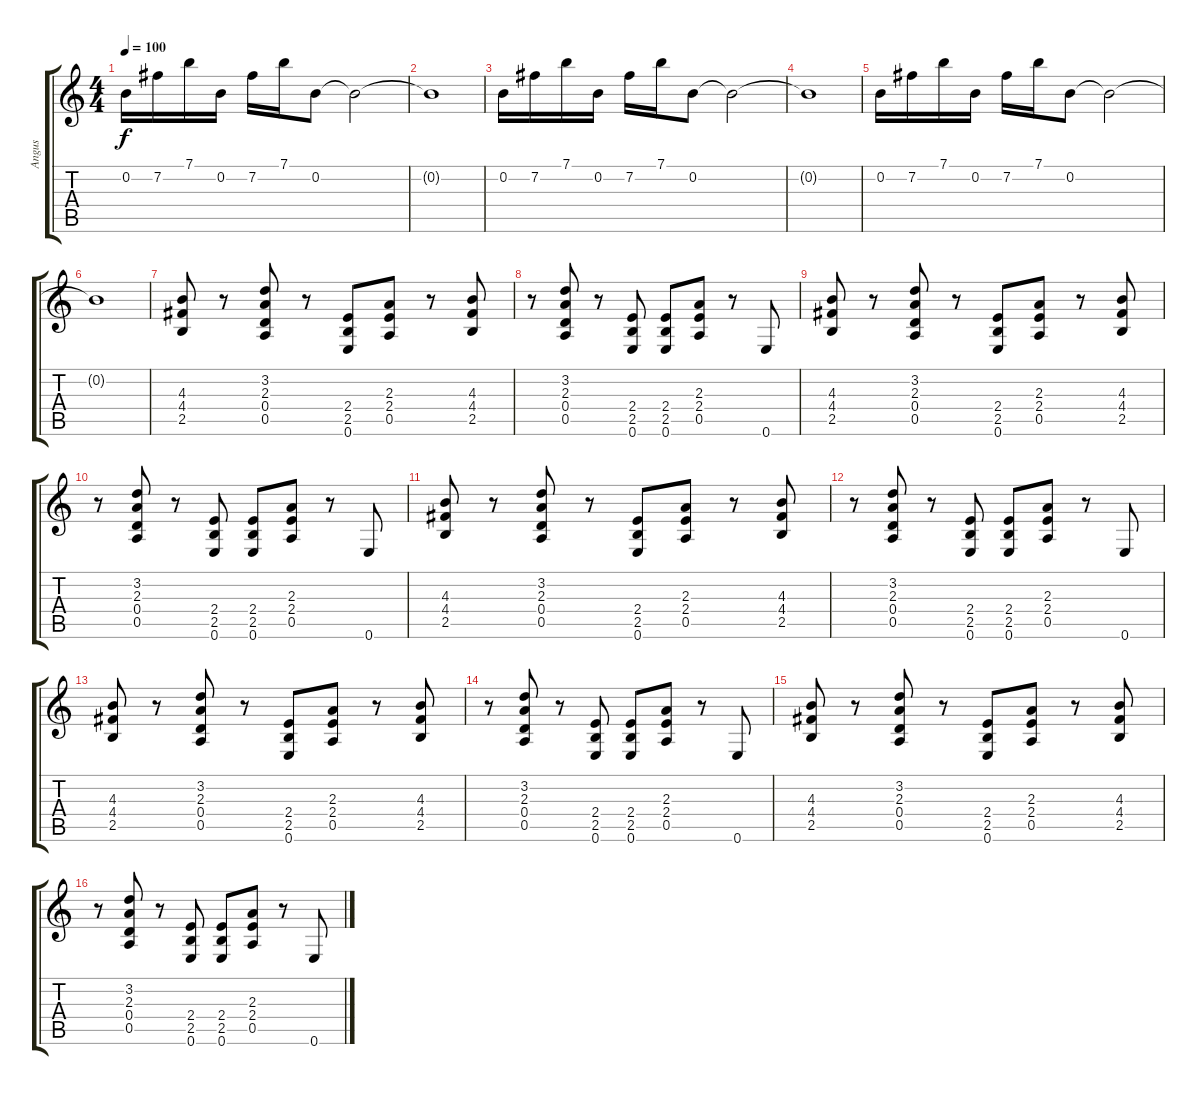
\track ("Angus" "Angus") {instrument distortionguitar}
\staff {score tabs}
\tuning (E4 B3 G3 D3 A2 E2) {hide}
\ts (4 4)
\tempo 100
\clef g2
\ks c
0.2.16{dy f} 7.2.16 7.1.16 0.2.16 7.2.16 7.1.16 0.2.8 0.2{t}.2 |
0.2{t}.1 |
0.2.16 7.2.16 7.1.16 0.2.16 7.2.16 7.1.16 0.2.8 0.2{t}.2 |
0.2{t}.1 |
0.2.16 7.2.16 7.1.16 0.2.16 7.2.16 7.1.16 0.2.8 0.2{t}.2 |
0.2{t}.1 |
(4.3 4.4 2.5).8 r.8 (3.2 2.3 0.4 0.5).8 r.8 (2.4 2.5 0.6).8 (2.3 2.4 0.5).8 r.8 (4.3 4.4 2.5).8 |
r.8 (3.2 2.3 0.4 0.5).8 r.8 (2.4 2.5 0.6).8 (2.4 2.5 0.6).8 (2.3 2.4 0.5).8 r.8 0.6.8 |
(4.3 4.4 2.5).8 r.8 (3.2 2.3 0.4 0.5).8 r.8 (2.4 2.5 0.6).8 (2.3 2.4 0.5).8 r.8 (4.3 4.4 2.5).8 |
r.8 (3.2 2.3 0.4 0.5).8 r.8 (2.4 2.5 0.6).8 (2.4 2.5 0.6).8 (2.3 2.4 0.5).8 r.8 0.6.8 |
(4.3 4.4 2.5).8 r.8 (3.2 2.3 0.4 0.5).8 r.8 (2.4 2.5 0.6).8 (2.3 2.4 0.5).8 r.8 (4.3 4.4 2.5).8 |
r.8 (3.2 2.3 0.4 0.5).8 r.8 (2.4 2.5 0.6).8 (2.4 2.5 0.6).8 (2.3 2.4 0.5).8 r.8 0.6.8 |
(4.3 4.4 2.5).8 r.8 (3.2 2.3 0.4 0.5).8 r.8 (2.4 2.5 0.6).8 (2.3 2.4 0.5).8 r.8 (4.3 4.4 2.5).8 |
r.8 (3.2 2.3 0.4 0.5).8 r.8 (2.4 2.5 0.6).8 (2.4 2.5 0.6).8 (2.3 2.4 0.5).8 r.8 0.6.8 |
(4.3 4.4 2.5).8 r.8 (3.2 2.3 0.4 0.5).8 r.8 (2.4 2.5 0.6).8 (2.3 2.4 0.5).8 r.8 (4.3 4.4 2.5).8 |
r.8 (3.2 2.3 0.4 0.5).8 r.8 (2.4 2.5 0.6).8 (2.4 2.5 0.6).8 (2.3 2.4 0.5).8 r.8 0.6.8
